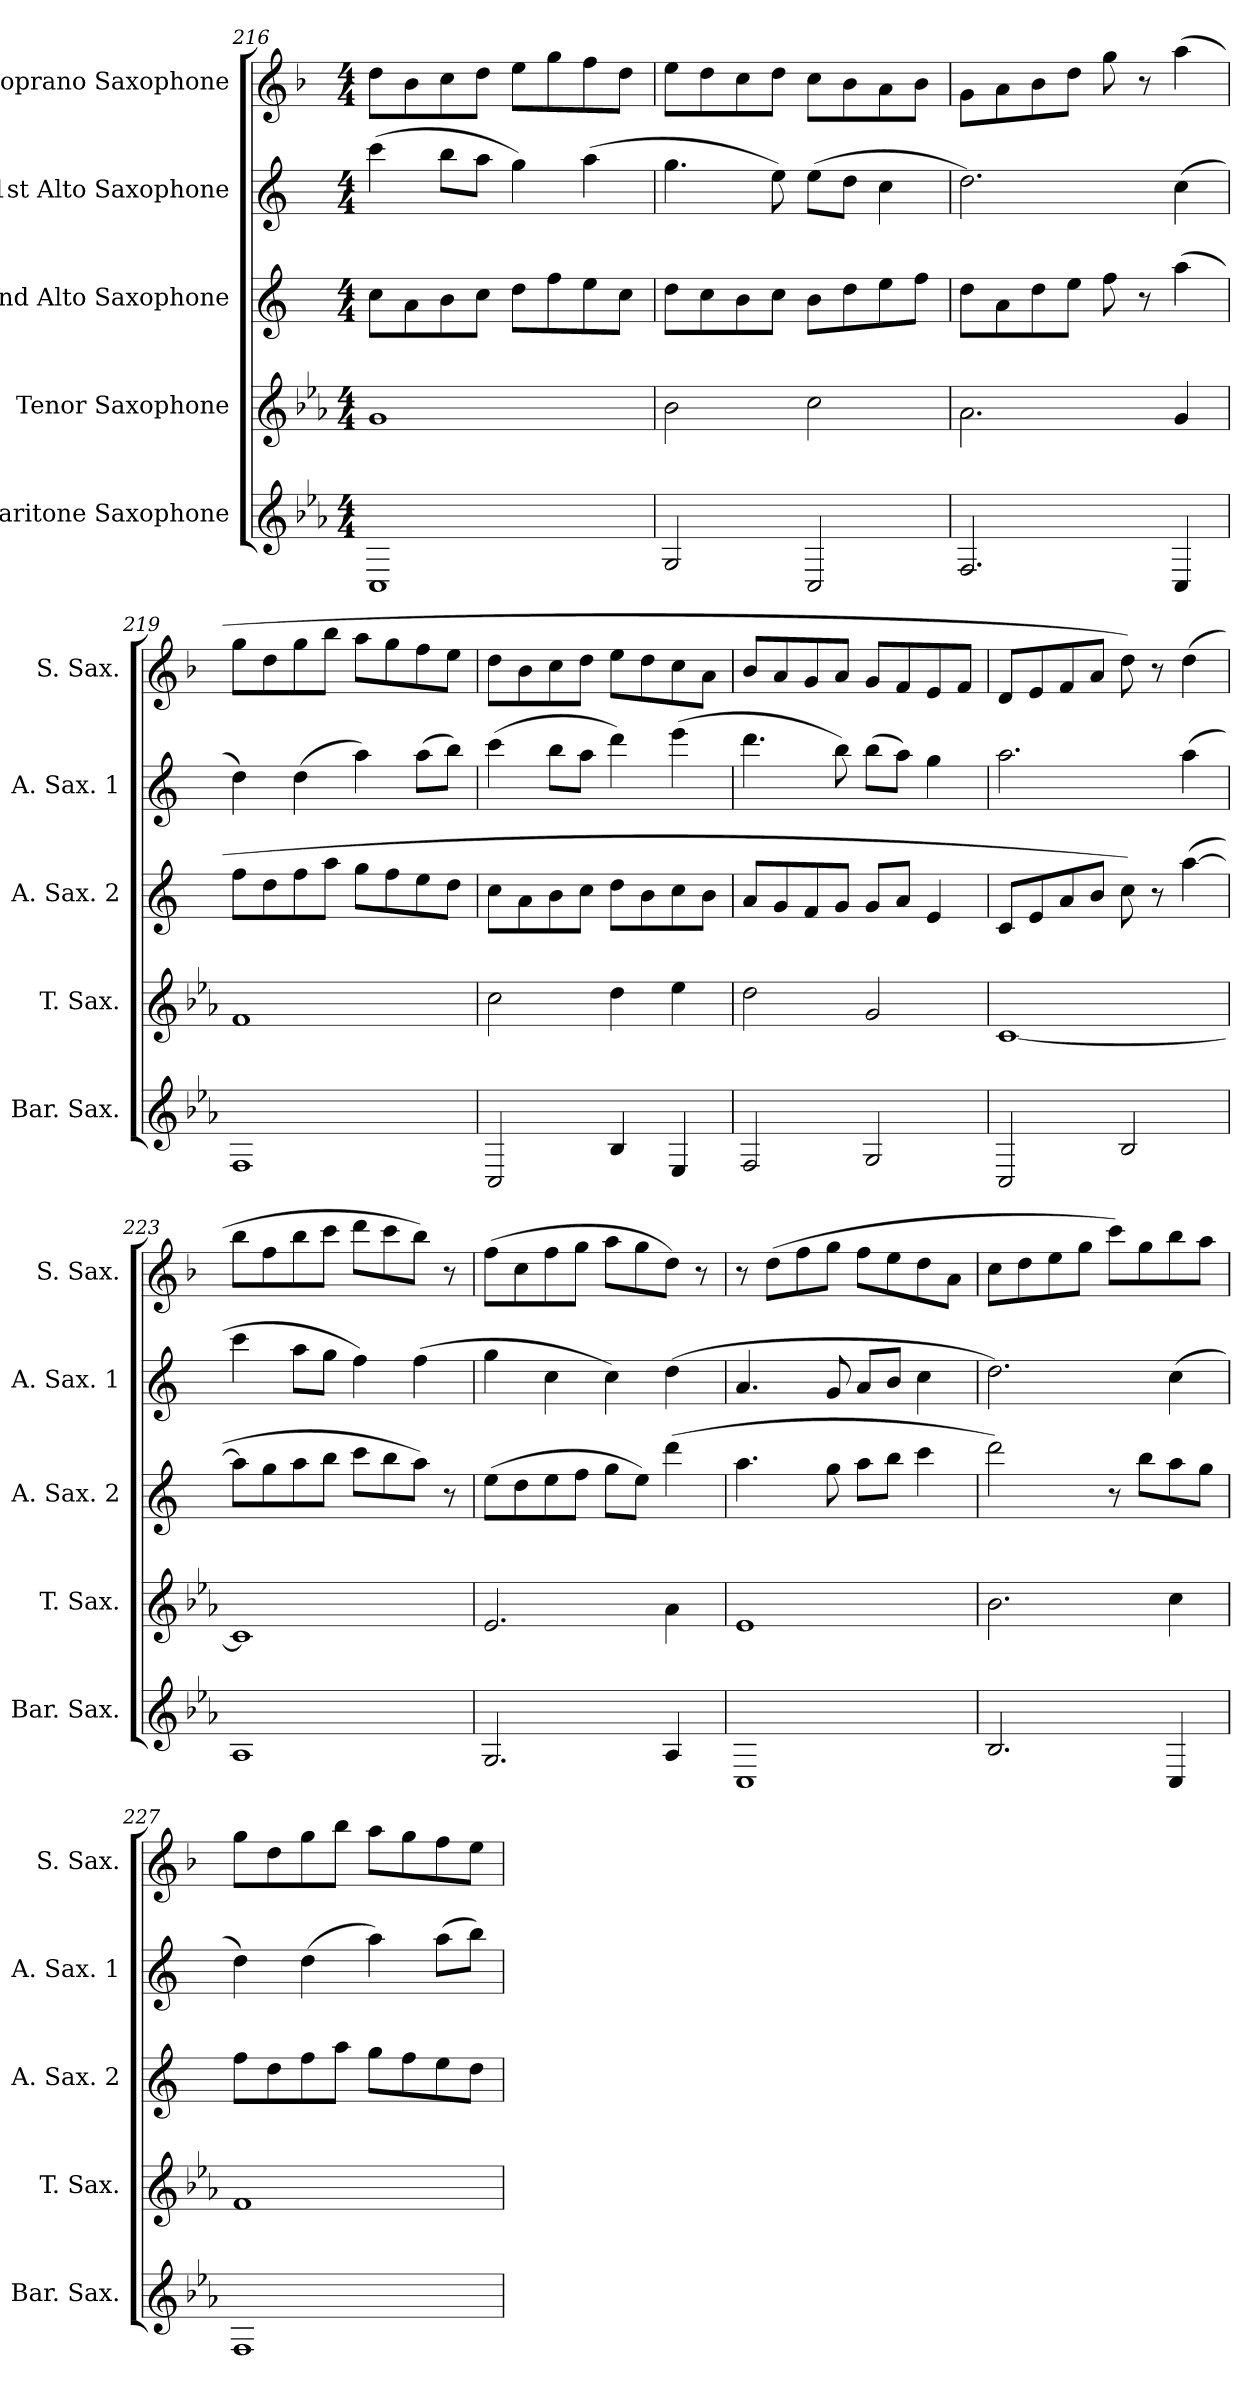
**kern	**kern	**kern	**kern	**kern
*part5	*part4	*part3	*part2	*part1
*staff5	*staff4	*staff3	*staff2	*staff1
*I"Baritone Saxophone	*I"Tenor Saxophone	*I"2nd Alto Saxophone	*I"1st Alto Saxophone	*I"Soprano Saxophone
*I'Bar. Sax.	*I'T. Sax.	*I'A. Sax. 2	*I'A. Sax. 1	*I'S. Sax.
*clefG2	*clefG2	*clefG2	*clefG2	*clefG2
*ITrd12c21	*ITrd8c14	*ITrd5c9	*ITrd5c9	*ITrd1c2
*k[b-e-a-]	*k[b-e-a-]	*k[b-e-a-]	*k[b-e-a-]	*k[b-e-a-]
*M4/4	*M4/4	*M4/4	*M4/4	*M4/4
=216	=216	=216	=216	=216
1CC	1G	8e-\L	(4ee-\	8cc\L
.	.	8c\	.	8a-\
.	.	8d\	8dd\L	8b-\
.	.	8e-\J	8cc\J	8cc\J
.	.	8f\L	4b-\)	8dd\L
.	.	8a-\	.	8ff\
.	.	8g\	(4cc\	8ee-\
.	.	8e-\J	.	8cc\J
=217	=217	=217	=217	=217
2GG/	2B-\	8f\L	4.b-\	8dd\L
.	.	8e-\	.	8cc\
.	.	8d\	.	8b-\
.	.	8e-\J	8g\)	8cc\J
2CC/	2c\	8d\L	(8g\L	8b-\L
.	.	8f\	8f\J	8a-\
.	.	8g\	4e-\	8g\
.	.	8a-\J	.	8a-\J
=218	=218	=218	=218	=218
2.FF/	2.A-\	8f\L	2.f\)	8f\L
.	.	8c\	.	8g\
.	.	8f\	.	8a-\
.	.	8g\J	.	8cc\J
.	.	8a-\	.	8ff\
.	.	8r	.	8r
4CC/	4G/	(4cc\	(4e-\	(4gg\
!!LO:LB:g=z
=219	=219	=219	=219	=219
1FF	1F	8a-\L	4f\)	8ff\L
.	.	8f\	.	8cc\
.	.	8a-\	(4f\	8ff\
.	.	8cc\J	.	8aa-\J
.	.	8b-\L	4cc\)	8gg\L
.	.	8a-\	.	8ff\
.	.	8g\	(8cc\L	8ee-\
.	.	8f\J	8dd\J)	8dd\J
=220	=220	=220	=220	=220
2CC/	2c\	8e-\L	(4ee-\	8cc\L
.	.	8c\	.	8a-\
.	.	8d\	8dd\L	8b-\
.	.	8e-\J	8cc\J	8cc\J
4BB-/	4d\	8f\L	4ff\)	8dd\L
.	.	8d\	.	8cc\
4EE-/	4e-\	8e-\	(4gg\	8b-\
.	.	8d\J	.	8g\J
=221	=221	=221	=221	=221
2FF/	2d\	8c/L	4.ff\	8a-/L
.	.	8B-/	.	8g/
.	.	8A-/	.	8f/
.	.	8B-/J	8dd\)	8g/J
2GG/	2G/	8B-/L	(8dd\L	8f/L
.	.	8c/J	8cc\J)	8e-/
.	.	4G/	4b-\	8d/
.	.	.	.	8e-/J
=222	=222	=222	=222	=222
2CC/	[1C	8E-/L	2.cc\	8c/L
.	.	8G/	.	8d/
.	.	8c/	.	8e-/
.	.	8d/J	.	8g/J
2BB-/	.	8e-\)	.	8cc\)
.	.	8r	.	8r
.	.	([4cc\	(4cc\	(4cc\
!!LO:PB:g=z
=223	=223	=223	=223	=223
1AA-	1C]	8cc\L]	4ee-\	8aa-\L
.	.	8b-\	.	8ee-\
.	.	8cc\	8cc\L	8aa-\
.	.	8dd\J	8b-\J	8bb-\J
.	.	8ee-\L	4a-\)	8ccc\L
.	.	8dd\	.	8bb-\
.	.	8cc\J)	(4a-\	8aa-\J)
.	.	8r	.	8r
=224	=224	=224	=224	=224
2.GG/	2.E-/	(8g\L	4b-\	(8ee-\L
.	.	8f\	.	8b-\
.	.	8g\	4e-\	8ee-\
.	.	8a-\J	.	8ff\J
.	.	8b-\L	4e-\)	8gg\L
.	.	8g\J)	.	8ff\
4AA-/	4A-\	(4ff\	(4f\	8cc\J)
.	.	.	.	8r
=225	=225	=225	=225	=225
1CC	1E-	4.cc\	4.c/	8r
.	.	.	.	(8cc\L
.	.	.	.	8ee-\
.	.	8b-\	8B-/	8ff\J
.	.	8cc\L	8c/L	8ee-\L
.	.	8dd\J	8d/J	8dd\
.	.	4ee-\	4e-\	8cc\
.	.	.	.	8g\J
=226	=226	=226	=226	=226
2.BB-/	2.B-\	2ff\)	2.f\)	8b-\L
.	.	.	.	8cc\
.	.	.	.	8dd\
.	.	.	.	8ff\J
.	.	8r	.	8bb-\L)
.	.	8dd\L	.	8ff\
4CC/	4c\	8cc\	(4e-\	8aa-\
.	.	8b-\J	.	8gg\J
!!LO:LB:g=z
=227	=227	=227	=227	=227
1FF	1F	8a-\L	4f\)	8ff\L
.	.	8f\	.	8cc\
.	.	8a-\	(4f\	8ff\
.	.	8cc\J	.	8aa-\J
.	.	8b-\L	4cc\)	8gg\L
.	.	8a-\	.	8ff\
.	.	8g\	(8cc\L	8ee-\
.	.	8f\J	8dd\J)	8dd\J
=	=	=	=	=
*-	*-	*-	*-	*-
